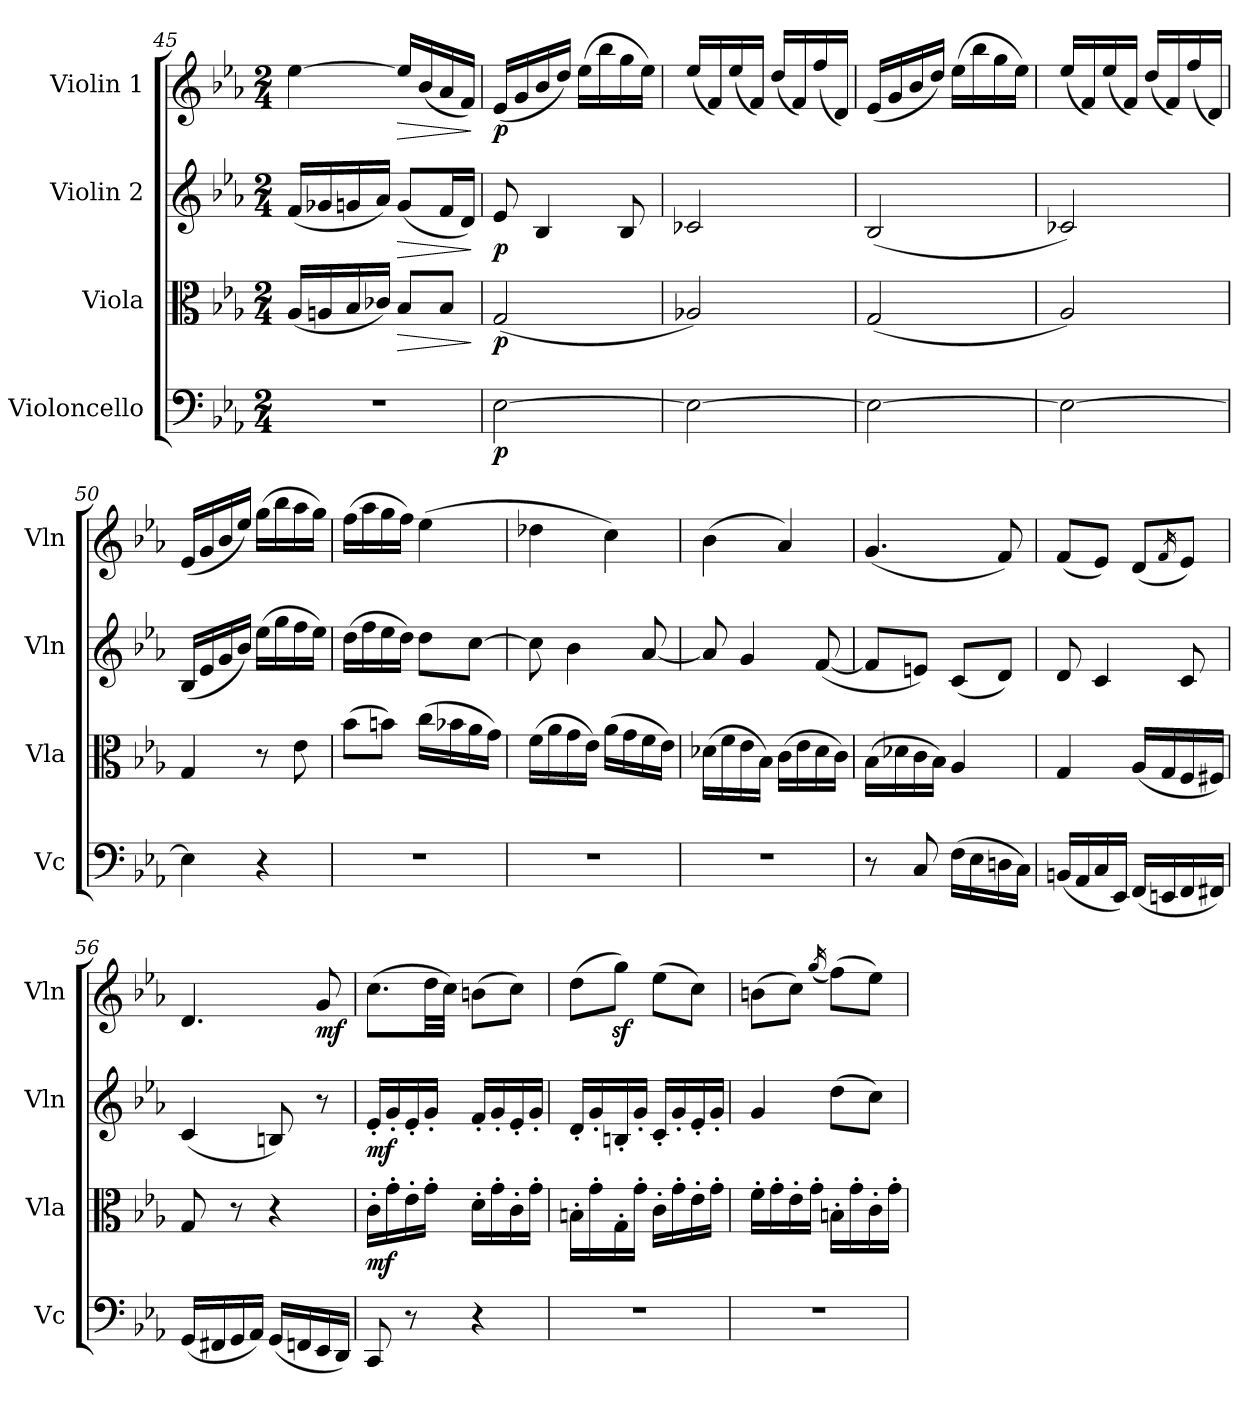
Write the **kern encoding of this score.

**kern	**dynam	**kern	**dynam	**kern	**dynam	**kern	**dynam
*part4	*part4	*part3	*part3	*part2	*part2	*part1	*part1
*staff4	*staff4	*staff3	*staff3	*staff2	*staff2	*staff1	*staff1
*I"Violoncello	*	*I"Viola	*	*I"Violin 2	*	*I"Violin 1	*
*I'Vc	*	*I'Vla	*	*I'Vln	*	*I'Vln	*
*clefF4	*	*clefC3	*	*clefG2	*	*clefG2	*
*k[b-e-a-]	*	*k[b-e-a-]	*	*k[b-e-a-]	*	*k[b-e-a-]	*
*M2/4	*	*M2/4	*	*M2/4	*	*M2/4	*
=45	=45	=45	=45	=45	=45	=45	=45
2r	.	(16A-/LL	.	(16f/LL	.	[4ee-\	.
.	.	16An/	.	16g-X/	.	.	.
.	.	16B-/	.	16gn/	.	.	.
.	.	16c-X/JJ)	.	16a-/JJ)	.	.	.
!	!	!	!LO:HP:b	!	!LO:HP:b	!	!LO:HP:b
.	.	8B-/L	>	(8g/L	>	16ee-/LL]	>
.	.	.	.	.	.	(16b-/	.
.	.	8B-/J	.	16f/L	.	16a-/	.
.	.	.	.	16d/JJ)	.	16f/JJ)	.
.	.	.	]	.	]	.	]
!!LO:LB:g=z
=46	=46	=46	=46	=46	=46	=46	=46
!	!LO:DY:b	!	!LO:DY:b	!	!LO:DY:b	!	!LO:DY:b
[2E-\	p	(2G/	p	8e-/	p	(16e-/LL	p
.	.	.	.	.	.	16g/	.
.	.	.	.	4B-/	.	16b-/	.
.	.	.	.	.	.	16dd/JJ)	.
.	.	.	.	.	.	(16ee-\LL	.
.	.	.	.	.	.	16bb-\	.
.	.	.	.	8B-/	.	16gg\	.
.	.	.	.	.	.	16ee-\JJ)	.
=47	=47	=47	=47	=47	=47	=47	=47
2E-\_	.	2A-X/)	.	2c-X/	.	(16ee-/LL	.
.	.	.	.	.	.	16f/)	.
.	.	.	.	.	.	(16ee-/	.
.	.	.	.	.	.	16f/JJ)	.
.	.	.	.	.	.	(16dd/LL	.
.	.	.	.	.	.	16f/)	.
.	.	.	.	.	.	(16ff/	.
.	.	.	.	.	.	16d/JJ)	.
!!LO:PB:g=z
=48	=48	=48	=48	=48	=48	=48	=48
2E-\_	.	(2G/	.	(2B-/	.	(16e-/LL	.
.	.	.	.	.	.	16g/	.
.	.	.	.	.	.	16b-/	.
.	.	.	.	.	.	16dd/JJ)	.
.	.	.	.	.	.	(16ee-\LL	.
.	.	.	.	.	.	16bb-\	.
.	.	.	.	.	.	16gg\	.
.	.	.	.	.	.	16ee-\JJ)	.
=49	=49	=49	=49	=49	=49	=49	=49
2E-\_	.	2A-/)	.	2c-X/)	.	(16ee-/LL	.
.	.	.	.	.	.	16f/)	.
.	.	.	.	.	.	(16ee-/	.
.	.	.	.	.	.	16f/JJ)	.
.	.	.	.	.	.	(16dd/LL	.
.	.	.	.	.	.	16f/)	.
.	.	.	.	.	.	(16ff/	.
.	.	.	.	.	.	16d/JJ)	.
=50	=50	=50	=50	=50	=50	=50	=50
4E-\]	.	4G/	.	(16B-/LL	.	(16e-/LL	.
.	.	.	.	16e-/	.	16g/	.
.	.	.	.	16g/	.	16b-/	.
.	.	.	.	16b-/JJ)	.	16ee-/JJ)	.
4r	.	8r	.	(16ee-\LL	.	(16gg\LL	.
.	.	.	.	16gg\	.	16bb-\	.
.	.	8e-\	.	16ff\	.	16aa-\	.
.	.	.	.	16ee-\JJ)	.	16gg\JJ)	.
!!LO:LB:g=z
=51	=51	=51	=51	=51	=51	=51	=51
2r	.	(8b-\L	.	(16dd\LL	.	(16ff\LL	.
.	.	.	.	16ff\	.	16aa-\	.
.	.	8bn\J)	.	16ee-\	.	16gg\	.
.	.	.	.	16dd\JJ)	.	16ff\JJ)	.
.	.	(16cc\LL	.	8dd\L	.	(4ee-\	.
.	.	16b-X\	.	.	.	.	.
.	.	16a-\	.	[8cc\J	.	.	.
.	.	16g\JJ)	.	.	.	.	.
!!LO:LB:g=z
=52	=52	=52	=52	=52	=52	=52	=52
2r	.	(16f\LL	.	8cc\]	.	4dd-X\	.
.	.	16a-\	.	.	.	.	.
.	.	16g\	.	4b-\	.	.	.
.	.	16e-\JJ)	.	.	.	.	.
.	.	(16a-\LL	.	.	.	4cc\)	.
.	.	16g\	.	.	.	.	.
.	.	16f\	.	[8a-/	.	.	.
.	.	16e-\JJ)	.	.	.	.	.
=53	=53	=53	=53	=53	=53	=53	=53
2r	.	(16d-X\LL	.	8a-/]	.	(4b-\	.
.	.	16f\	.	.	.	.	.
.	.	16e-\	.	4g/	.	.	.
.	.	16B-\JJ)	.	.	.	.	.
.	.	(16c\LL	.	.	.	4a-/)	.
.	.	16e-\	.	.	.	.	.
.	.	16d-\	.	([8f/	.	.	.
.	.	16c\JJ)	.	.	.	.	.
=54	=54	=54	=54	=54	=54	=54	=54
8r	.	(16B-\LL	.	8f/L]	.	(4.g/	.
.	.	16d-X\	.	.	.	.	.
8C/	.	16c\	.	8en/J)	.	.	.
.	.	16B-\JJ)	.	.	.	.	.
(16F\LL	.	4A-/	.	(8c/L	.	.	.
16E-\	.	.	.	.	.	.	.
16Dn\	.	.	.	8d/J)	.	8f/)	.
16C\JJ)	.	.	.	.	.	.	.
!!LO:LB:g=z
=55	=55	=55	=55	=55	=55	=55	=55
(16BBn/LL	.	4G/	.	8d/	.	(8f/L	.
16AA-/	.	.	.	.	.	.	.
16C/	.	.	.	4c/	.	8e-/J)	.
16EE-/JJ)	.	.	.	.	.	.	.
(16FF/LL	.	(16A-/LL	.	.	.	(8d/L	.
16EEn/	.	16G/	.	.	.	.	.
.	.	.	.	.	.	16qf/	.
16FF/	.	16F/	.	8c/	.	8e-/J)	.
16FF#X/JJ)	.	16F#X/JJ)	.	.	.	.	.
!!LO:PB:g=z
=56	=56	=56	=56	=56	=56	=56	=56
(16GG/LL	.	8G/	.	(4c/	.	4.d/	.
16FF#X/	.	.	.	.	.	.	.
16GG/	.	8r	.	.	.	.	.
16AA-/JJ)	.	.	.	.	.	.	.
(16GG/LL	.	4r	.	8Bn/)	.	.	.
16FFn/	.	.	.	.	.	.	.
!	!	!	!	!	!	!	!LO:DY:b
16EE-/	.	.	.	8r	.	8g/	mf
16DD/JJ)	.	.	.	.	.	.	.
=57	=57	=57	=57	=57	=57	=57	=57
!	!	!	!LO:DY:b	!	!LO:DY:b	!	!
8CC/	.	16c'\LL	mf	16e-'/LL	mf	(8.cc\L	.
.	.	16g'\	.	16g'/	.	.	.
8r	.	16e-'\	.	16e-'/	.	.	.
.	.	16g'\JJ	.	16g'/JJ	.	32dd\LL	.
.	.	.	.	.	.	32cc\JJJ)	.
4r	.	16d'\LL	.	16f'/LL	.	(8bn\L	.
.	.	16g'\	.	16g'/	.	.	.
.	.	16c'\	.	16e-'/	.	8cc\J)	.
.	.	16g'\JJ	.	16g'/JJ	.	.	.
=58	=58	=58	=58	=58	=58	=58	=58
2r	.	16Bn'\LL	.	16d'/LL	.	(8dd\L	.
.	.	16g'\	.	16g'/	.	.	.
.	.	16G'\	.	16Bn'/	.	8ggz<\J)	.
.	.	16g'\JJ	.	16g'/JJ	.	.	.
.	.	16c'\LL	.	16c'/LL	.	(8ee-\L	.
.	.	16g'\	.	16g'/	.	.	.
.	.	16e-'\	.	16e-'/	.	8cc\J)	.
.	.	16g'\JJ	.	16g'/JJ	.	.	.
!!LO:LB:g=z
=59	=59	=59	=59	=59	=59	=59	=59
2r	.	16f'\LL	.	4g/	.	(8bn\L	.
.	.	16g'\	.	.	.	.	.
.	.	16e-'\	.	.	.	8cc\J)	.
.	.	16g'\JJ	.	.	.	.	.
.	.	.	.	.	.	(16qgg/	.
.	.	16Bn'\LL	.	(8dd\L	.	(8ff\L)	.
.	.	16g'\	.	.	.	.	.
.	.	16c'\	.	8cc\J)	.	8ee-\J)	.
.	.	16g'\JJ	.	.	.	.	.
=	=	=	=	=	=	=	=
*-	*-	*-	*-	*-	*-	*-	*-
